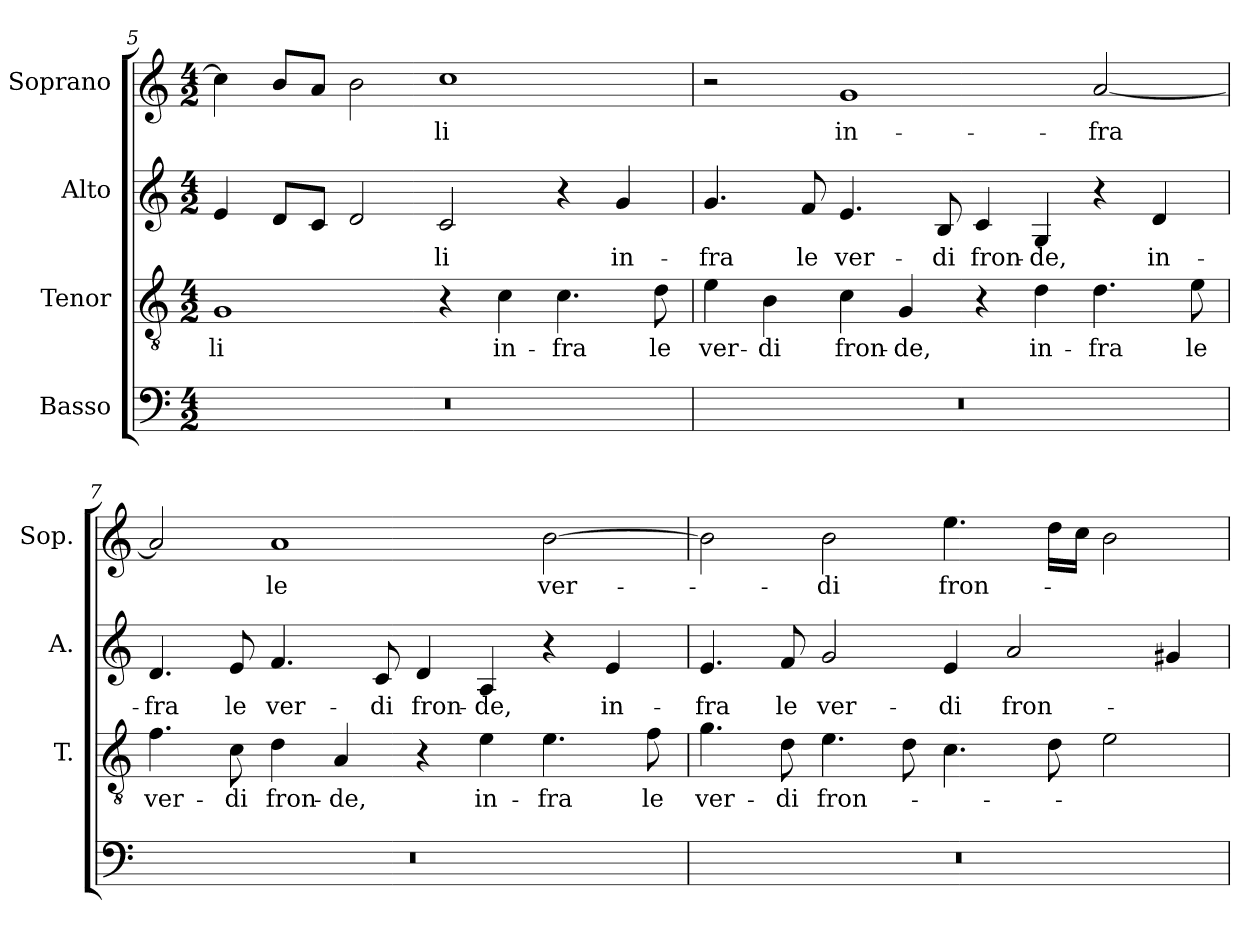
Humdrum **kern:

**kern	**kern	**text	**kern	**text	**kern	**text
*part4	*part3	*part3	*part2	*part2	*part1	*part1
*staff4	*staff3	*staff3	*staff2	*staff2	*staff1	*staff1
*I"Basso	*I"Tenor	*	*I"Alto	*	*I"Soprano	*
*	*I'T.	*	*I'A.	*	*I'Sop.	*
!!LO:LB:g=z
*clefF4	*clefGv2	*	*clefG2	*	*clefG2	*
*	*ITrd7c12	*	*	*	*	*
*k[]	*k[]	*	*k[]	*	*k[]	*
*C:	*C:	*	*C:	*	*C:	*
*M4/2	*M4/2	*	*M4/2	*	*M4/2	*
=5	=5	=5	=5	=5	=5	=5
!LO:N:vis=1	!	!	!	!	!	!
!	!	!LO:LY:b:color=#000000	!	!	!	!
0r	1GGi	-li	4ei/	.	4cci\]	.
.	.	.	8di/L	.	8bi/L	.
.	.	.	8ci/J	.	8ai/J	.
.	.	.	2di/	.	2bi\	.
!	!	!	!	!LO:LY:b:color=#000000	!	!
!	!	!	!	!	!	!LO:LY:b:color=#000000
.	4r	.	2ci/	-li	1cci	-li
!	!	!LO:LY:b:color=#000000	!	!	!	!
.	4Ci\	in-	.	.	.	.
!	!	!LO:LY:b:color=#000000	!	!	!	!
.	4.Ci\	-fra	4r	.	.	.
!	!	!	!	!LO:LY:b:color=#000000	!	!
.	.	.	4gi/	in-	.	.
!	!	!LO:LY:b:color=#000000	!	!	!	!
.	8Di\	le	.	.	.	.
=6	=6	=6	=6	=6	=6	=6
!LO:N:vis=1	!	!	!	!	!	!
!	!	!LO:LY:b:color=#000000	!	!	!	!
!	!	!	!	!LO:LY:b:color=#000000	!	!
0r	4Ei\	ver-	4.gi/	-fra	2r	.
!	!	!LO:LY:b:color=#000000	!	!	!	!
.	4BBi\	-di	.	.	.	.
!	!	!	!	!LO:LY:b:color=#000000	!	!
.	.	.	8fi/	le	.	.
!	!	!LO:LY:b:color=#000000	!	!	!	!
!	!	!	!	!LO:LY:b:color=#000000	!	!
!	!	!	!	!	!	!LO:LY:b:color=#000000
.	4Ci\	fron-	4.ei/	ver-	1gi	in-
!	!	!LO:LY:b:color=#000000	!	!	!	!
.	4GGi/	-de,	.	.	.	.
!	!	!	!	!LO:LY:b:color=#000000	!	!
.	.	.	8Bi/	-di	.	.
!	!	!	!	!LO:LY:b:color=#000000	!	!
.	4r	.	4ci/	fron-	.	.
!	!	!LO:LY:b:color=#000000	!	!	!	!
!	!	!	!	!LO:LY:b:color=#000000	!	!
.	4Di\	in-	4Gi/	-de,	.	.
!	!	!LO:LY:b:color=#000000	!	!	!	!
!	!	!	!	!	!	!LO:LY:b:color=#000000
.	4.Di\	-fra	4r	.	[<2ai/	-fra
!	!	!	!	!LO:LY:b:color=#000000	!	!
.	.	.	4di/	in-	.	.
!	!	!LO:LY:b:color=#000000	!	!	!	!
.	8Ei\	le	.	.	.	.
=7	=7	=7	=7	=7	=7	=7
!LO:N:vis=1	!	!	!	!	!	!
!	!	!LO:LY:b:color=#000000	!	!	!	!
!	!	!	!	!LO:LY:b:color=#000000	!	!
0r	4.Fi\	ver-	4.di/	-fra	2ai/]	.
!	!	!LO:LY:b:color=#000000	!	!	!	!
!	!	!	!	!LO:LY:b:color=#000000	!	!
.	8Ci\	-di	8ei/	le	.	.
!	!	!LO:LY:b:color=#000000	!	!	!	!
!	!	!	!	!LO:LY:b:color=#000000	!	!
!	!	!	!	!	!	!LO:LY:b:color=#000000
.	4Di\	fron-	4.fi/	ver-	1ai	le
!	!	!LO:LY:b:color=#000000	!	!	!	!
.	4AAi/	-de,	.	.	.	.
!	!	!	!	!LO:LY:b:color=#000000	!	!
.	.	.	8ci/	-di	.	.
!	!	!	!	!LO:LY:b:color=#000000	!	!
.	4r	.	4di/	fron-	.	.
!	!	!LO:LY:b:color=#000000	!	!	!	!
!	!	!	!	!LO:LY:b:color=#000000	!	!
.	4Ei\	in-	4Ai/	-de,	.	.
!	!	!LO:LY:b:color=#000000	!	!	!	!
!	!	!	!	!	!	!LO:LY:b:color=#000000
.	4.Ei\	-fra	4r	.	[>2bi\	ver-
!	!	!	!	!LO:LY:b:color=#000000	!	!
.	.	.	4ei/	in-	.	.
!	!	!LO:LY:b:color=#000000	!	!	!	!
.	8Fi\	le	.	.	.	.
!!LO:LB:g=z
=8	=8	=8	=8	=8	=8	=8
!LO:N:vis=1	!	!	!	!	!	!
!	!	!LO:LY:b:color=#000000	!	!	!	!
!	!	!	!	!LO:LY:b:color=#000000	!	!
0r	4.Gi\	ver-	4.ei/	-fra	2bi\]	.
!	!	!LO:LY:b:color=#000000	!	!	!	!
!	!	!	!	!LO:LY:b:color=#000000	!	!
.	8Di\	-di	8fi/	le	.	.
!	!	!LO:LY:b:color=#000000	!	!	!	!
!	!	!	!	!LO:LY:b:color=#000000	!	!
!	!	!	!	!	!	!LO:LY:b:color=#000000
.	4.Ei\	fron-	2gi/	ver-	2bi\	-di
.	8Di\	.	.	.	.	.
!	!	!	!	!LO:LY:b:color=#000000	!	!
!	!	!	!	!	!	!LO:LY:b:color=#000000
.	4.Ci\	.	4ei/	-di	4.eei\	fron-
!	!	!	!	!LO:LY:b:color=#000000	!	!
.	.	.	2ai/	fron-	.	.
.	8Di\	.	.	.	16ddi\LL	.
.	.	.	.	.	16cci\JJ	.
.	2Ei\	.	.	.	2bi\	.
.	.	.	4g#Xi/	.	.	.
=	=	=	=	=	=	=
*-	*-	*-	*-	*-	*-	*-
